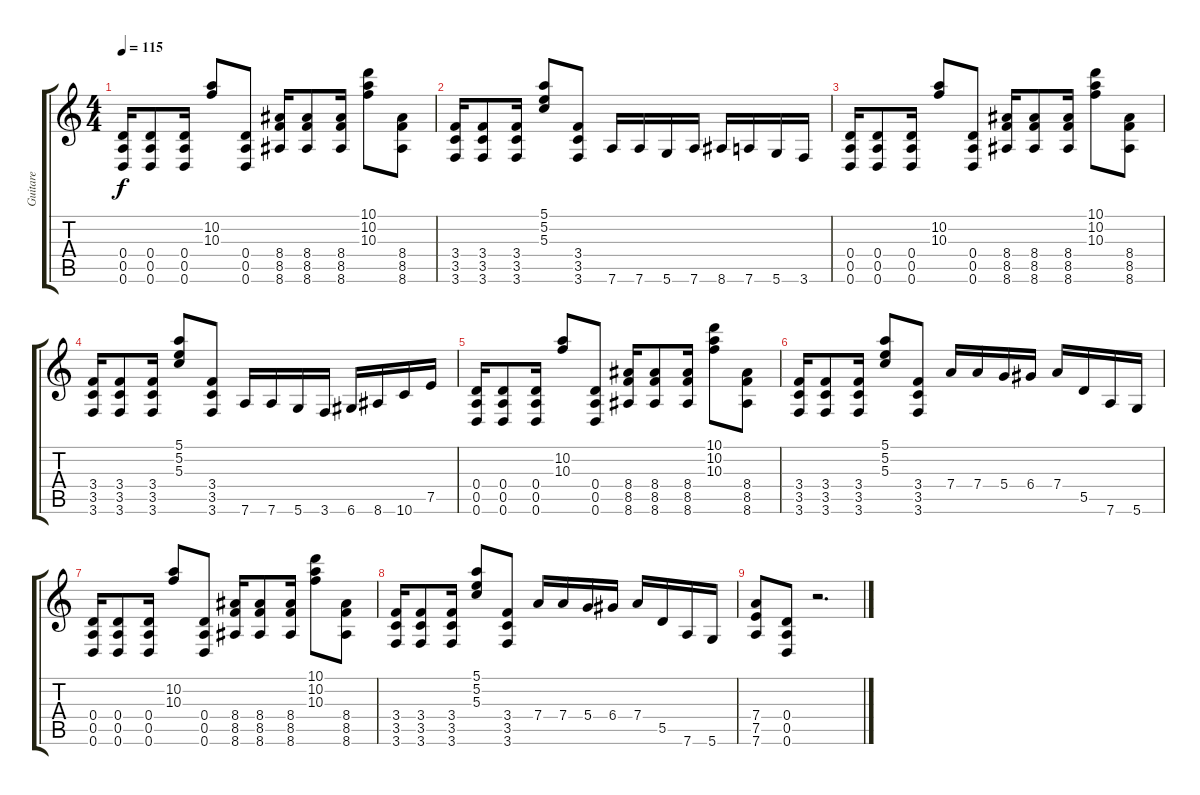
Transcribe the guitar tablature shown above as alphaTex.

\track ("Guitare" "Guitare") {instrument electricguitarjazz}
\staff {score tabs}
\tuning (E4 B3 G3 D3 A2 D2) {hide}
\ts (4 4)
\tempo 115
\clef g2
\ks c
(0.4 0.5 0.6).16{dy f instrument distortionguitar} (0.4 0.5 0.6).8 (0.4 0.5 0.6).16 (10.2 10.3).8 (0.4 0.5 0.6).8 (8.4 8.5 8.6).16 (8.4 8.5 8.6).8 (8.4 8.5 8.6).16 (10.1 10.2 10.3).8 (8.4 8.5 8.6).8 |
(3.4 3.5 3.6).16 (3.4 3.5 3.6).8 (3.4 3.5 3.6).16 (5.1 5.2 5.3).8 (3.4 3.5 3.6).8 7.6.16 7.6.16 5.6.16 7.6.16 8.6.16 7.6.16 5.6.16 3.6.16 |
(0.4 0.5 0.6).16 (0.4 0.5 0.6).8 (0.4 0.5 0.6).16 (10.2 10.3).8 (0.4 0.5 0.6).8 (8.4 8.5 8.6).16 (8.4 8.5 8.6).8 (8.4 8.5 8.6).16 (10.1 10.2 10.3).8 (8.4 8.5 8.6).8 |
(3.4 3.5 3.6).16 (3.4 3.5 3.6).8 (3.4 3.5 3.6).16 (5.1 5.2 5.3).8 (3.4 3.5 3.6).8 7.6.16 7.6.16 5.6.16 3.6.16 6.6.16 8.6.16 10.6.16 7.5.16 |
(0.4 0.5 0.6).16 (0.4 0.5 0.6).8 (0.4 0.5 0.6).16 (10.2 10.3).8 (0.4 0.5 0.6).8 (8.4 8.5 8.6).16 (8.4 8.5 8.6).8 (8.4 8.5 8.6).16 (10.1 10.2 10.3).8 (8.4 8.5 8.6).8 |
(3.4 3.5 3.6).16 (3.4 3.5 3.6).8 (3.4 3.5 3.6).16 (5.1 5.2 5.3).8 (3.4 3.5 3.6).8 7.4.16 7.4.16 5.4.16 6.4.16 7.4.16 5.5.16 7.6.16 5.6.16 |
(0.4 0.5 0.6).16 (0.4 0.5 0.6).8 (0.4 0.5 0.6).16 (10.2 10.3).8 (0.4 0.5 0.6).8 (8.4 8.5 8.6).16 (8.4 8.5 8.6).8 (8.4 8.5 8.6).16 (10.1 10.2 10.3).8 (8.4 8.5 8.6).8 |
(3.4 3.5 3.6).16 (3.4 3.5 3.6).8 (3.4 3.5 3.6).16 (5.1 5.2 5.3).8 (3.4 3.5 3.6).8 7.4.16 7.4.16 5.4.16 6.4.16 7.4.16 5.5.16 7.6.16 5.6.16 |
(7.4 7.5 7.6).8 (0.4 0.5 0.6).8 r.2{d}
